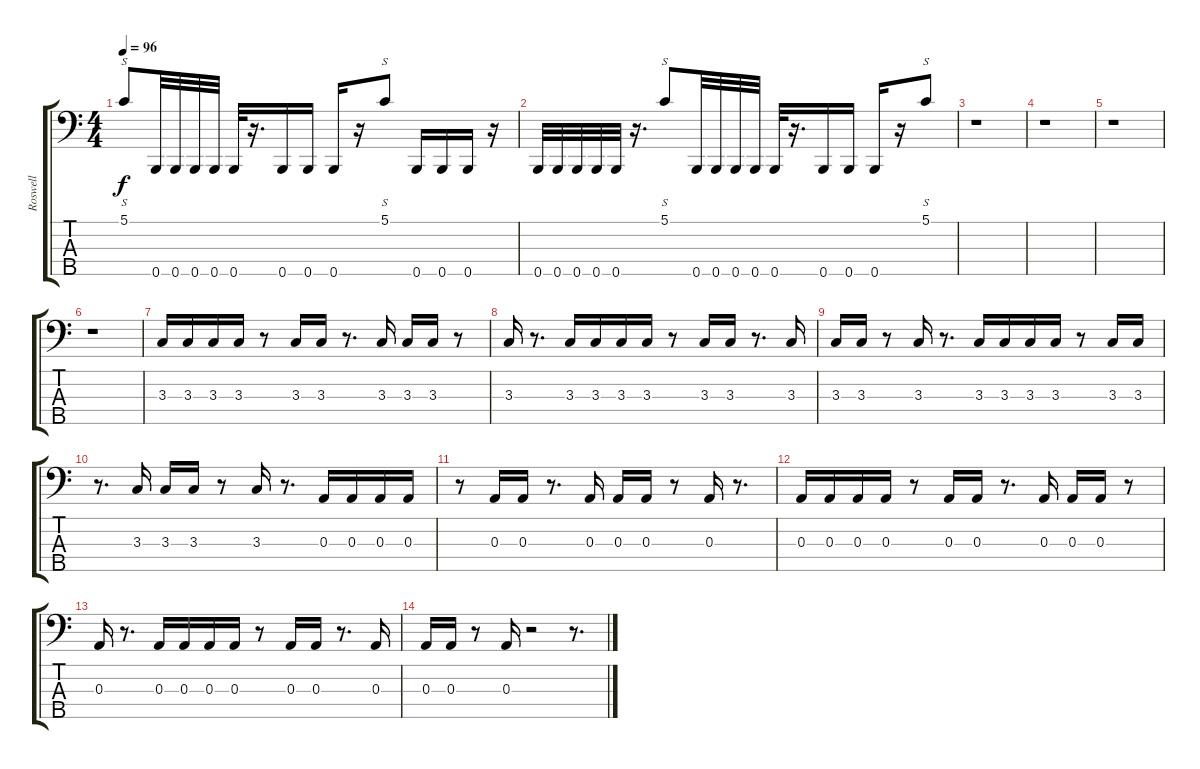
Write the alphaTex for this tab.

\track ("Roswell" "Roswell") {instrument electricbasspick}
\staff {score tabs}
\tuning (G2 D2 A1 E1 B0) {hide}
\ts (4 4)
\tempo 96
\clef f4
\ks c
5.1.8{s dy f} 0.5.32 0.5.32 0.5.32 0.5.32 0.5.32 r.16{d} 0.5.16 0.5.16 0.5.16 r.16 5.1.8{s} 0.5.16 0.5.16 0.5.16 r.16 |
0.5.32 0.5.32 0.5.32 0.5.32 0.5.32 r.16{d} 5.1.8{s} 0.5.32 0.5.32 0.5.32 0.5.32 0.5.32 r.16{d} 0.5.16 0.5.16 0.5.16 r.16 5.1.8{s} |
\section ("" "")
r.1 |
r.1 |
r.1 |
r.1 |
\section ("" "")
3.3.16 3.3.16 3.3.16 3.3.16 r.8 3.3.16 3.3.16 r.8{d} 3.3.16 3.3.16 3.3.16 r.8 |
3.3.16 r.8{d} 3.3.16 3.3.16 3.3.16 3.3.16 r.8 3.3.16 3.3.16 r.8{d} 3.3.16 |
3.3.16 3.3.16 r.8 3.3.16 r.8{d} 3.3.16 3.3.16 3.3.16 3.3.16 r.8 3.3.16 3.3.16 |
r.8{d} 3.3.16 3.3.16 3.3.16 r.8 3.3.16 r.8{d} 0.3.16 0.3.16 0.3.16 0.3.16 |
r.8 0.3.16 0.3.16 r.8{d} 0.3.16 0.3.16 0.3.16 r.8 0.3.16 r.8{d} |
0.3.16 0.3.16 0.3.16 0.3.16 r.8 0.3.16 0.3.16 r.8{d} 0.3.16 0.3.16 0.3.16 r.8 |
0.3.16 r.8{d} 0.3.16 0.3.16 0.3.16 0.3.16 r.8 0.3.16 0.3.16 r.8{d} 0.3.16 |
0.3.16 0.3.16 r.8 0.3.16 r.2 r.8{d}
